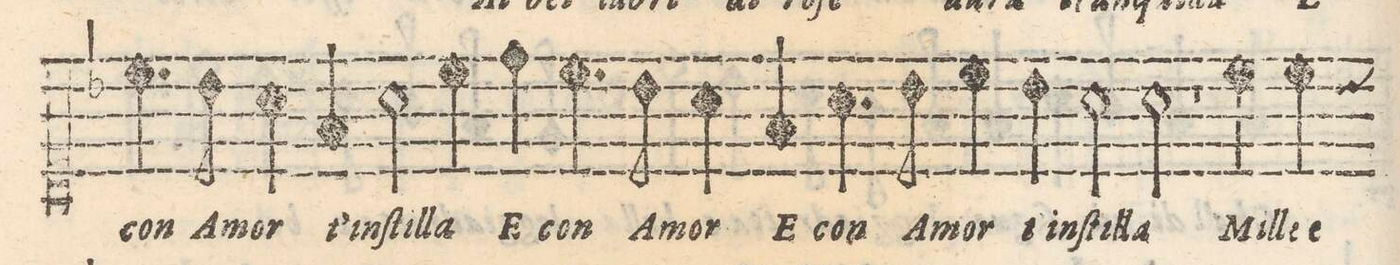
**kern	**text
*I"Canto	*
*clefC1	*
*k[b-]	*
*M2/1	*
4.cc\	con
8b-\	A-
4a\	-mor
4f/	t'in-
=7-	=7-
2a\	-ſtil-
4cc\	-la
4dd\	E
4.cc\	con
8b-\	A-
4a\	-mor
4f/	E
=8-	=8-
4.a\	con
8b-\	A-
4cc\	-mor
4b-\	t in-
2a\	-ſtil-
2a\	-la
=9-	=9-
1r	.
4cc\	Mil-
4cc\	-le e
*-	*-
